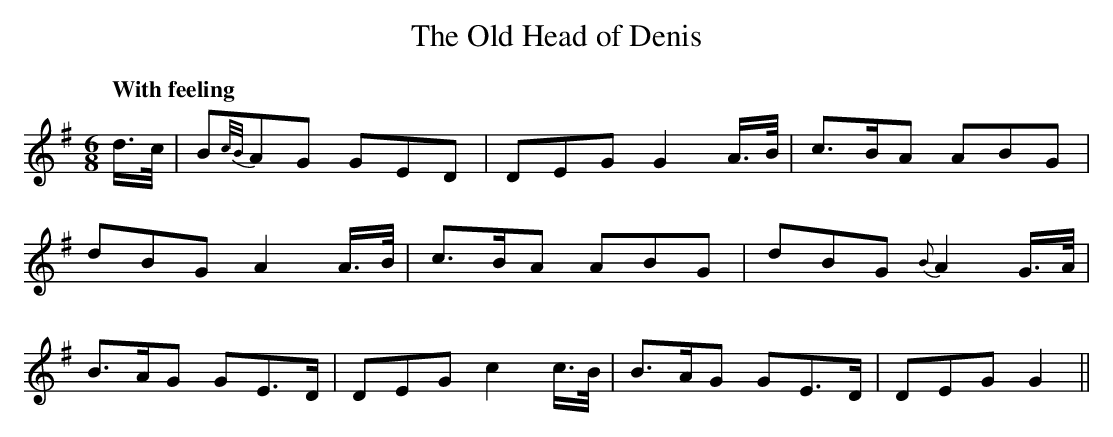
X:1
T:Old Head of Denis, The
M:6/8
L:1/8
Q:"With feeling"
K:G
d/>c/ | B{c/B/}AG GED | DEG G2 A/>B/ | c>BA ABG |
dBG A2 A/>B/ | c>BA ABG | dBG {B}A2 G/>A/ |
B>AG GE>D | DEG c2 c/>B/ | B>AG GE>D |  DEG G2 ||
